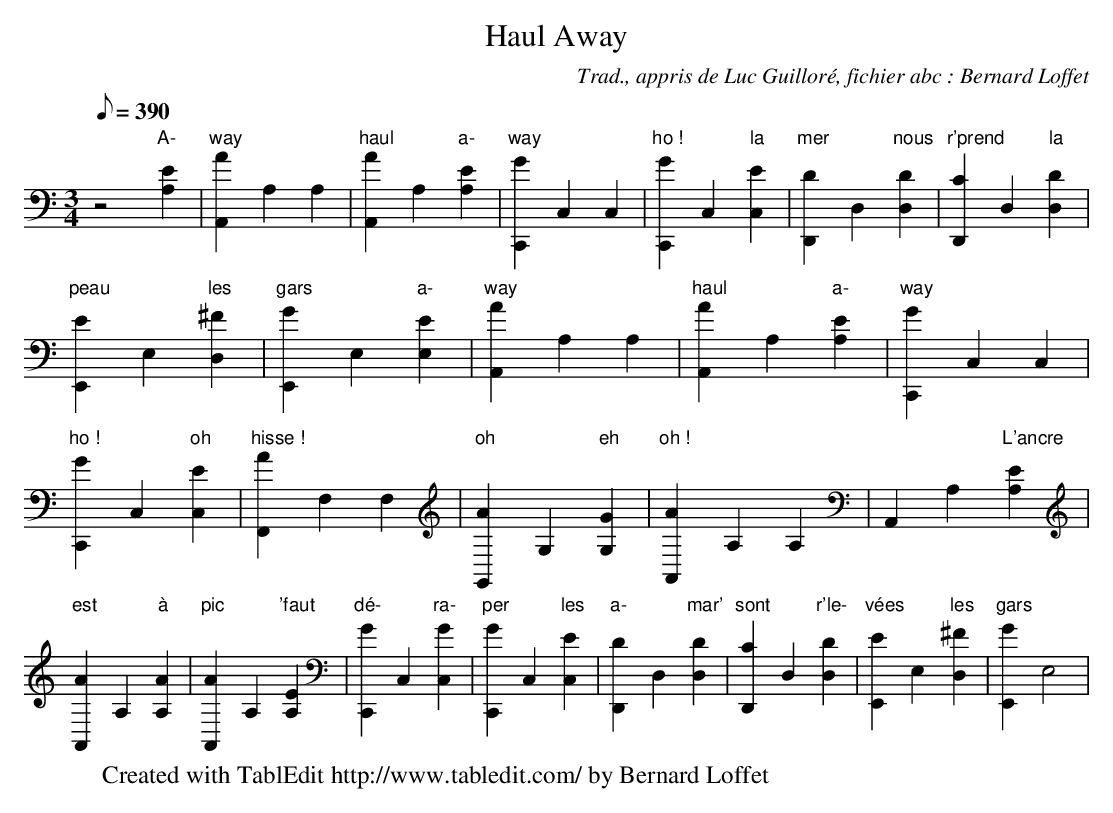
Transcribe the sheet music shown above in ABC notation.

X:1
T:Haul Away
C:Trad., appris de Luc Guilloré, fichier abc : Bernard Loffet
L:1/8
Q:390
K:C
M:3/4
 z4 "A-"[E2A,2] | "way"[A2A,,2] A,2 A,2 | "haul"[A2A,,2] A,2 "a-"[E2A,2] | "way"[G2C,,2] C,2 C,2 | \
 "ho !"[G2C,,2] C,2 "la"[E2C,2] | "mer"[D2D,,2] D,2 "nous"[D2D,2] | "r'prend"[C2D,,2] D,2 "la"[D2D,2] | \
 "peau"[E2E,,2] E,2 "les"[^F2D,2] | "gars"[G2E,,2] E,2 "a-"[E2E,2] | "way"[A2A,,2] A,2 A,2 | \
 "haul"[A2A,,2] A,2 "a-"[E2A,2] | "way"[G2C,,2] C,2 C,2 | "ho !"[G2C,,2] C,2 "oh"[E2C,2] | \
 "hisse !"[A2F,,2] F,2 F,2 | "oh"[A2G,,2] G,2 "eh"[G2G,2] | "oh !"[A2A,,2] A,2 A,2 | \
 A,,2 A,2 "L'ancre"[E2A,2] | "est"[A2A,,2] A,2 "à"[A2A,2] | "pic"[A2A,,2] A,2 "'faut"[E2A,2] | \
 "dé-"[G2C,,2] C,2 "ra-"[G2C,2] | "per"[G2C,,2] C,2 "les"[E2C,2] | "a-"[D2D,,2] D,2 "mar'"[D2D,2] | \
 "sont"[C2D,,2] D,2 "r'le-"[D2D,2] | "vées"[E2E,,2] E,2 "les"[^F2D,2] | "gars"[G2E,,2] E,4 | \
W:Created with TablEdit http://www.tabledit.com/ by Bernard Loffet
